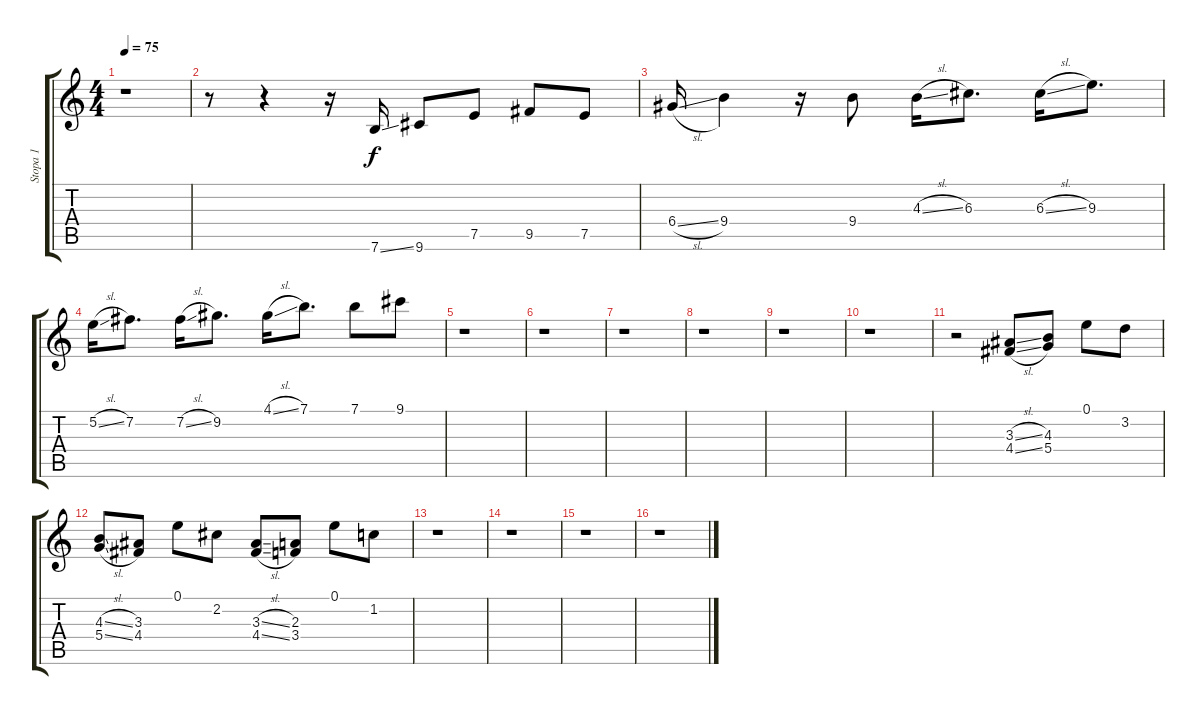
\track ("Stopa 1" "Stopa 1") {instrument overdrivenguitar}
\staff {score tabs}
\tuning (E4 B3 G3 D3 A2 E2) {hide}
\ts (4 4)
\tempo 75
\clef g2
\ks c
r.1{dy f instrument overdrivenguitar} |
r.8{volume 8 instrument acousticguitarsteel} r.4 r.16 7.6{ss}.16 9.6.8 7.5.8 9.5.8 7.5.8 |
6.4{sl}.16 9.4.4 r.16 9.4.8 4.3{sl}.16 6.3.8{d} 6.3{sl}.16 9.3.8{d} |
5.2{sl}.16 7.2.8{d} 7.2{sl}.16 9.2.8{d} 4.1{sl}.16 7.1.8{d} 7.1.8 9.1.8 |
r.1 |
r.1 |
r.1 |
r.1 |
r.1 |
r.1 |
r.2{instrument acousticguitarsteel} (3.3{sl} 4.4{sl}).8 (4.3 5.4).8 0.1.8 3.2.8 |
(4.3{sl} 5.4{sl}).8 (3.3 4.4).8 0.1.8 2.2.8 (3.3{sl} 4.4{sl}).8 (2.3 3.4).8 0.1.8 1.2.8 |
r.1 |
r.1 |
r.1 |
r.1
